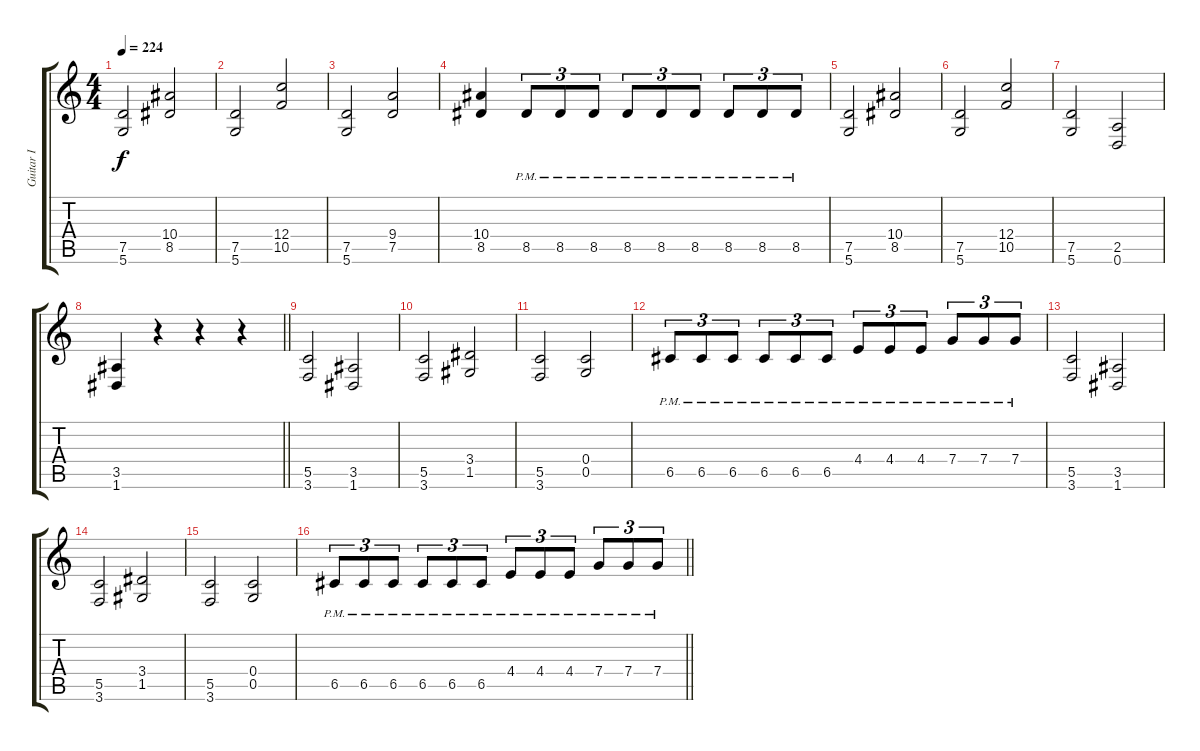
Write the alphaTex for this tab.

\track ("Guitar I" "Guitar I") {mute instrument overdrivenguitar}
\staff {score tabs}
\tuning (D4 A3 F3 C3 G2 D2) {hide}
\ts (4 4)
\tempo 224
\clef g2
\ks c
(7.5 5.6).2{dy f} (10.4 8.5).2 |
(7.5 5.6).2 (12.4 10.5).2 |
(7.5 5.6).2 (9.4 7.5).2 |
(10.4 8.5).4 8.5{pm}.8{tu (3 2)} 8.5{pm}.8{tu (3 2)} 8.5{pm}.8{tu (3 2)} 8.5{pm}.8{tu (3 2)} 8.5{pm}.8{tu (3 2)} 8.5{pm}.8{tu (3 2)} 8.5{pm}.8{tu (3 2)} 8.5{pm}.8{tu (3 2)} 8.5{pm}.8{tu (3 2)} |
(7.5 5.6).2 (10.4 8.5).2 |
(7.5 5.6).2 (12.4 10.5).2 |
(7.5 5.6).2 (2.5 0.6).2 |
\barLineRight lightlight
(3.5 1.6).4 r.4 r.4 r.4 |
(5.5 3.6).2 (3.5 1.6).2 |
(5.5 3.6).2 (3.4 1.5).2 |
(5.5 3.6).2 (0.4 0.5).2 |
6.5{pm}.8{tu (3 2)} 6.5{pm}.8{tu (3 2)} 6.5{pm}.8{tu (3 2)} 6.5{pm}.8{tu (3 2)} 6.5{pm}.8{tu (3 2)} 6.5{pm}.8{tu (3 2)} 4.4{pm}.8{tu (3 2)} 4.4{pm}.8{tu (3 2)} 4.4{pm}.8{tu (3 2)} 7.4{pm}.8{tu (3 2)} 7.4{pm}.8{tu (3 2)} 7.4{pm}.8{tu (3 2)} |
(5.5 3.6).2 (3.5 1.6).2 |
(5.5 3.6).2 (3.4 1.5).2 |
(5.5 3.6).2 (0.4 0.5).2 |
\barLineRight lightlight
6.5{pm}.8{tu (3 2)} 6.5{pm}.8{tu (3 2)} 6.5{pm}.8{tu (3 2)} 6.5{pm}.8{tu (3 2)} 6.5{pm}.8{tu (3 2)} 6.5{pm}.8{tu (3 2)} 4.4{pm}.8{tu (3 2)} 4.4{pm}.8{tu (3 2)} 4.4{pm}.8{tu (3 2)} 7.4{pm}.8{tu (3 2)} 7.4{pm}.8{tu (3 2)} 7.4{pm}.8{tu (3 2)}
